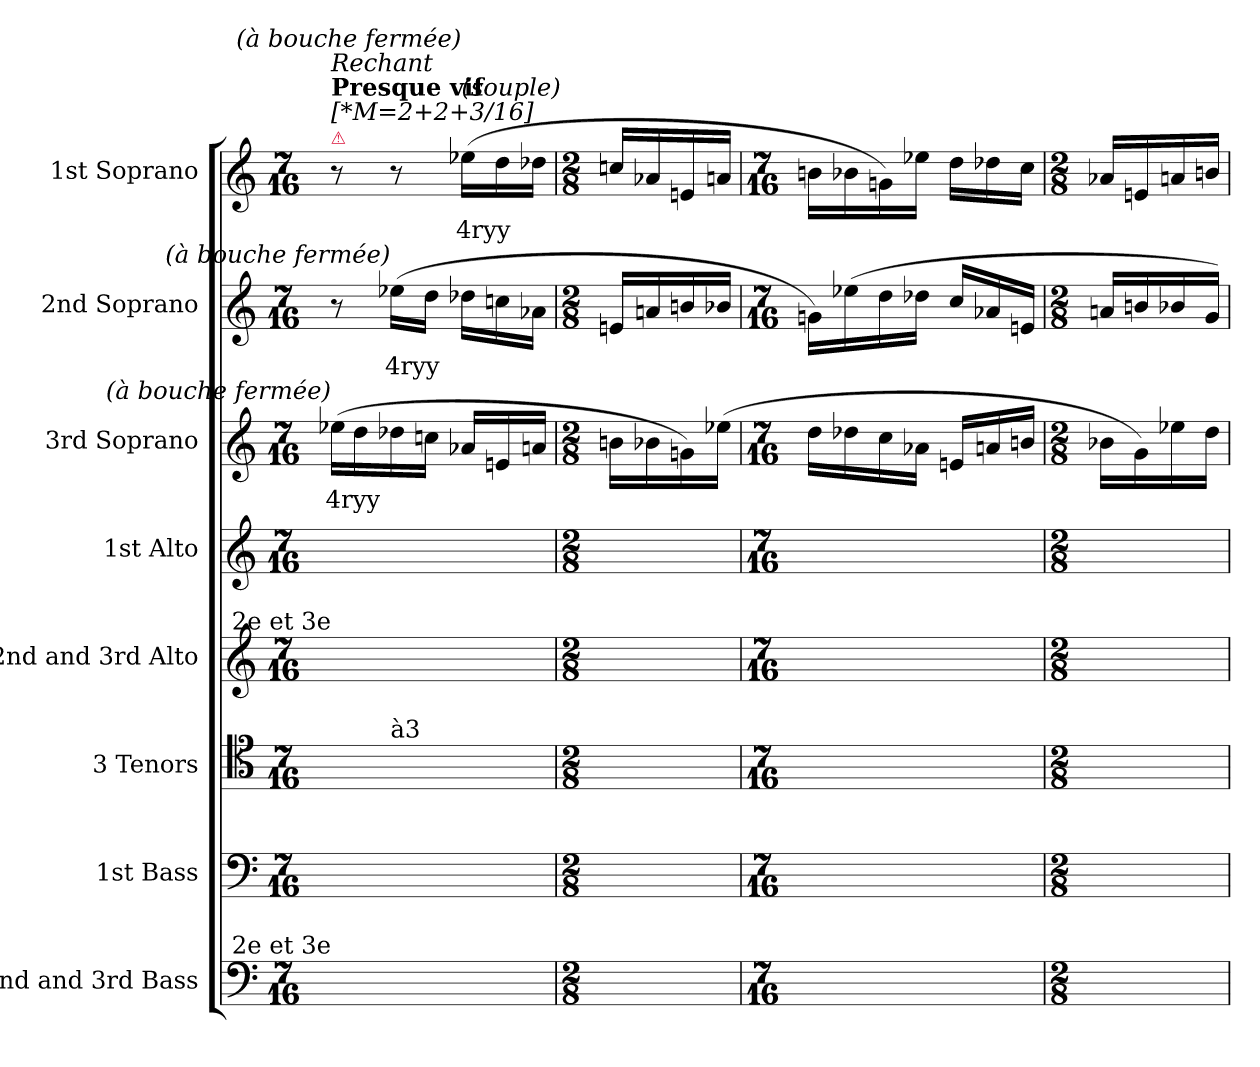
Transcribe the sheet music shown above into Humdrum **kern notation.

**kern	**kern	**kern	**kern	**kern	**kern	**text	**kern	**text	**kern	**text
*part8	*part7	*part6	*part5	*part4	*part3	*part3	*part2	*part2	*part1	*part1
*staff8	*staff7	*staff6	*staff5	*staff4	*staff3	*staff3	*staff2	*staff2	*staff1	*staff1
*I"2nd and 3rd Bass	*I"1st Bass	*I"3 Tenors	*I"2nd and 3rd Alto	*I"1st Alto	*I"3rd Soprano	*	*I"2nd Soprano	*	*I"1st Soprano	*
*I'B.2,3	*I'B.1	*I'T.	*I'A.2,3	*I'A.1	*I'S.3	*	*I'S.2	*	*I'S.1	*
*clefF4	*clefF4	*clefC4	*clefG2	*clefG2	*clefG2	*	*clefG2	*	*clefG2	*
*k[]	*k[]	*k[]	*k[]	*k[]	*k[]	*	*k[]	*	*k[]	*
*C:	*C:	*C:	*C:	*C:	*C:	*	*C:	*	*C:	*
*M7/16	*M7/16	*M7/16	*M7/16	*M7/16	*M7/16	*	*M7/16	*	*M7/16	*
=	=	=	=	=	=	=	=	=	=	=
!	!	!	!	!	!	!	!	!	!LO:TX:a:color=crimson:t=⚠	!
!	!	!	!	!	!	!	!	!	!LO:TX:a:t=[*M=2+2+3/16]	!
!	!	!	!	!	!	!	!	!	!LO:TX:a:B:t=Presque vif	!
!	!	!	!	!	!	!	!	!	!LO:TX:a:i:t=Rechant	!
!	!	!	!	!	!LO:TX:a:i:rj:t=(à bouche fermée)	!	!	!	!	!
!	!	!	!LO:TX:a:rj:t=2e et 3e	!	!	!	!	!	!	!
!LO:TX:a:rj:t=2e et 3e	!	!	!	!	!	!	!	!	!	!
8ryy	8ryy	8ryy	8ryy	8ryy	(16ee-XLL	4ryy	8r	.	8r	.
.	.	.	.	.	16dd	.	.	.	.	.
!	!	!	!	!	!	!	!LO:TX:a:i:rj:t=(à bouche fermée)	!	!	!
!	!	!LO:TX:a:t=à3	!	!	!	!	!	!	!	!
8ryy	16ryy	8ryy	8ryy	16ryy	16dd-X	.	(16ee-XLL	4ryy	8r	.
.	16ryy	.	.	16ryy	16ccnJJ	.	16ddJJ	.	.	.
!	!	!	!	!	!	!	!	!	!LO:TX:a:i:rj:t=(à bouche fermée)	!
!	!	!	!	!	!	!	!	!	!LO:TX:a:i:t=(souple)	!
8.ryy	8ryy	8ryy	8.ryy	8ryy	16a-XLL	.	16dd-XLL	.	(16ee-XLL	4ryy
.	.	.	.	.	16en	.	16ccn	.	16dd	.
.	16ryy	16ryy	.	16ryy	16anJJ	.	16a-XJJ	.	16dd-XJJ	.
=1	=1	=1	=1	=1	=1	=1	=1	=1	=1	=1
*M2/8	*M2/8	*M2/8	*M2/8	*M2/8	*M2/8	*	*M2/8	*	*M2/8	*
8ryy	8ryy	8ryy	8ryy	8ryy	16bnLL	.	16enLL	.	16ccnLL	.
.	.	.	.	.	16b-X	.	16an	.	16a-X	.
8ryy	8ryy	8ryy	8ryy	8ryy	16gn)	.	16bn	.	16en	.
.	.	.	.	.	(16ee-XJJ	.	16b-XJJ	.	16anJJ	.
=2	=2	=2	=2	=2	=2	=2	=2	=2	=2	=2
*M7/16	*M7/16	*M7/16	*M7/16	*M7/16	*M7/16	*	*M7/16	*	*M7/16	*
8ryy	16ryy	16ryy	8ryy	16ryy	16ddLL	.	16gnLL)	.	16bnLL	.
.	16ryy	16ryy	.	16ryy	16dd-X	.	(16ee-X	.	16b-X	.
8ryy	16ryy	16ryy	8ryy	16ryy	16cc	.	16dd	.	16gn)	.
.	16ryy	16ryy	.	16ryy	16a-XJJ	.	16dd-XJJ	.	16ee-XiJJ	.
16ryy	16ryy	8.ryy	16ryy	16ryy	16enLL	.	16ccLL	.	16ddLL	.
16ryy	16ryy	.	16ryy	16ryy	16an	.	16a-X	.	16dd-X	.
16ryy	16ryy	.	16ryy	16ryy	16bnJJ	.	16enJJ	.	16ccJJ	.
=3	=3	=3	=3	=3	=3	=3	=3	=3	=3	=3
*M2/8	*M2/8	*M2/8	*M2/8	*M2/8	*M2/8	*	*M2/8	*	*M2/8	*
8ryy	8ryy	4ryy	8ryy	8ryy	16b-XLL	.	16anLL	.	16a-XLL	.
.	.	.	.	.	16g)	.	16bn	.	16en	.
8ryy	8ryy	.	8ryy	8ryy	16ee-Xi	.	16b-X	.	16an	.
.	.	.	.	.	16ddJJ	.	16gJJ)	.	16bnJJ	.
=	=	=	=	=	=	=	=	=	=	=
*-	*-	*-	*-	*-	*-	*-	*-	*-	*-	*-
